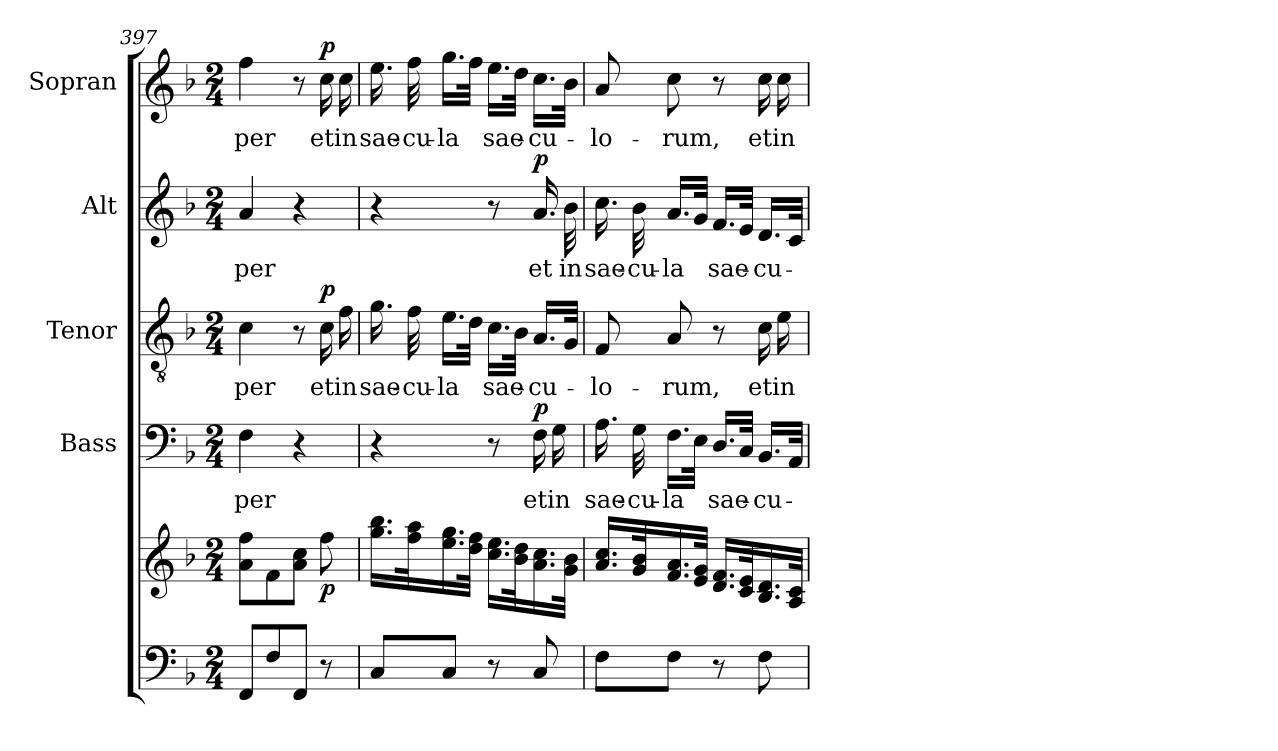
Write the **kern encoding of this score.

**kern	**kern	**dynam	**kern	**text	**dynam	**kern	**text	**dynam	**kern	**text	**dynam	**kern	**text	**dynam
*part5	*part5	*part5	*part4	*part4	*part4	*part3	*part3	*part3	*part2	*part2	*part2	*part1	*part1	*part1
*staff6	*staff5	*staff5/6	*staff4	*staff4	*staff4	*staff3	*staff3	*staff3	*staff2	*staff2	*staff2	*staff1	*staff1	*staff1
*	*	*	*I"Bass	*	*	*I"Tenor	*	*	*I"Alt	*	*	*I"Sopran	*	*
*	*	*	*I'B.	*	*	*I'T.	*	*	*I'A.	*	*	*I'S.	*	*
*clefF4	*clefG2	*	*clefF4	*	*	*clefGv2	*	*	*clefG2	*	*	*clefG2	*	*
*k[b-]	*k[b-]	*	*k[b-]	*	*	*k[b-]	*	*	*k[b-]	*	*	*k[b-]	*	*
*F:	*F:	*	*F:	*	*	*F:	*	*	*F:	*	*	*F:	*	*
*M2/4	*M2/4	*	*M2/4	*	*	*M2/4	*	*	*M2/4	*	*	*M2/4	*	*
=397	=397	=397	=397	=397	=397	=397	=397	=397	=397	=397	=397	=397	=397	=397
!	!	!	!	!LO:LY:b	!	!	!LO:LY:b	!	!	!LO:LY:b	!	!	!LO:LY:b	!
8FF/L	8a\ 8ff\L	.	4F\	-per	.	4c\	-per	.	4a/	-per	.	4ff\	-per	.
8F/	8f\	.	.	.	.	.	.	.	.	.	.	.	.	.
8FF/J	8a\ 8cc\J	.	4r	.	.	8r	.	.	4r	.	.	8r	.	.
!	!	!LO:DY:b	!	!	!	!	!LO:LY:b	!LO:DY:a	!	!	!	!	!LO:LY:b	!LO:DY:a
8r	8ff\	p	.	.	.	16c\	et	p	.	.	.	16cc\	et	p
!	!	!	!	!	!	!	!LO:LY:b	!	!	!	!	!	!LO:LY:b	!
.	.	.	.	.	.	16f\	in	.	.	.	.	16cc\	in	.
=398	=398	=398	=398	=398	=398	=398	=398	=398	=398	=398	=398	=398	=398	=398
!	!	!	!	!	!	!	!LO:LY:b	!	!	!	!	!	!LO:LY:b	!
8C/L	16.gg\ 16.bb-\LL	.	4r	.	.	16.g\	sae-	.	4r	.	.	16.ee\	sae-	.
!	!	!	!	!	!	!	!LO:LY:b	!	!	!	!	!	!LO:LY:b	!
.	32ff\ 32aa\k	.	.	.	.	32f\	-cu-	.	.	.	.	32ff\	-cu-	.
!	!	!	!	!	!	!	!LO:LY:b	!	!	!	!	!	!LO:LY:b	!
8C/J	16.ee\ 16.gg\	.	.	.	.	16.e\LL	-la	.	.	.	.	16.gg\LL	-la	.
.	32dd\ 32ff\JJk	.	.	.	.	32d\JJk	.	.	.	.	.	32ff\JJk	.	.
!	!	!	!	!	!	!	!LO:LY:b	!	!	!	!	!	!LO:LY:b	!
8r	16.cc\ 16.ee\LL	.	8r	.	.	16.c\LL	sae-	.	8r	.	.	16.ee\LL	sae-	.
.	32b-\ 32dd\k	.	.	.	.	32B-\JJk	.	.	.	.	.	32dd\JJk	.	.
!	!	!	!	!LO:LY:b	!LO:DY:a	!	!LO:LY:b	!	!	!LO:LY:b	!LO:DY:a	!	!LO:LY:b	!
8C/	16.a\ 16.cc\	.	16F\	et	p	16.A/LL	-cu-	.	16.a/	et	p	16.cc\LL	-cu-	.
!	!	!	!	!LO:LY:b	!	!	!	!	!	!	!	!	!	!
.	.	.	16G\	in	.	.	.	.	.	.	.	.	.	.
!	!	!	!	!	!	!	!	!	!	!LO:LY:b	!	!	!	!
.	32g\ 32b-\JJk	.	.	.	.	32G/JJk	.	.	32b-\	in	.	32b-\JJk	.	.
!!LO:PB:g=z
=399	=399	=399	=399	=399	=399	=399	=399	=399	=399	=399	=399	=399	=399	=399
!	!	!	!	!LO:LY:b	!	!	!LO:LY:b	!	!	!LO:LY:b	!	!	!LO:LY:b	!
8F\L	16.a/ 16.cc/LL	.	16.A\	sae-	.	8F/	-lo-	.	16.cc\	sae-	.	8a/	-lo-	.
!	!	!	!	!LO:LY:b	!	!	!	!	!	!LO:LY:b	!	!	!	!
.	32g/ 32b-/k	.	32G\	-cu-	.	.	.	.	32b-\	-cu-	.	.	.	.
!	!	!	!	!LO:LY:b	!	!	!LO:LY:b	!	!	!LO:LY:b	!	!	!LO:LY:b	!
8F\J	16.f/ 16.a/	.	16.F\LL	-la	.	8A/	-rum,	.	16.a/LL	-la	.	8cc\	-rum,	.
.	32e/ 32g/JJk	.	32E\JJk	.	.	.	.	.	32g/JJk	.	.	.	.	.
!	!	!	!	!LO:LY:b	!	!	!	!	!	!LO:LY:b	!	!	!	!
8r	16.d/ 16.f/LL	.	16.D/LL	sae-	.	8r	.	.	16.f/LL	sae-	.	8r	.	.
.	32c/ 32e/k	.	32C/JJk	.	.	.	.	.	32e/JJk	.	.	.	.	.
!	!	!	!	!LO:LY:b	!	!	!LO:LY:b	!	!	!LO:LY:b	!	!	!LO:LY:b	!
8F\	16.B-/ 16.d/	.	16.BB-/LL	-cu-	.	16c\	et	.	16.d/LL	-cu-	.	16cc\	et	.
!	!	!	!	!	!	!	!LO:LY:b	!	!	!	!	!	!LO:LY:b	!
.	.	.	.	.	.	16e\	in	.	.	.	.	16cc\	in	.
.	32A/ 32c/JJk	.	32AA/JJk	.	.	.	.	.	32c/JJk	.	.	.	.	.
=	=	=	=	=	=	=	=	=	=	=	=	=	=	=
*-	*-	*-	*-	*-	*-	*-	*-	*-	*-	*-	*-	*-	*-	*-
